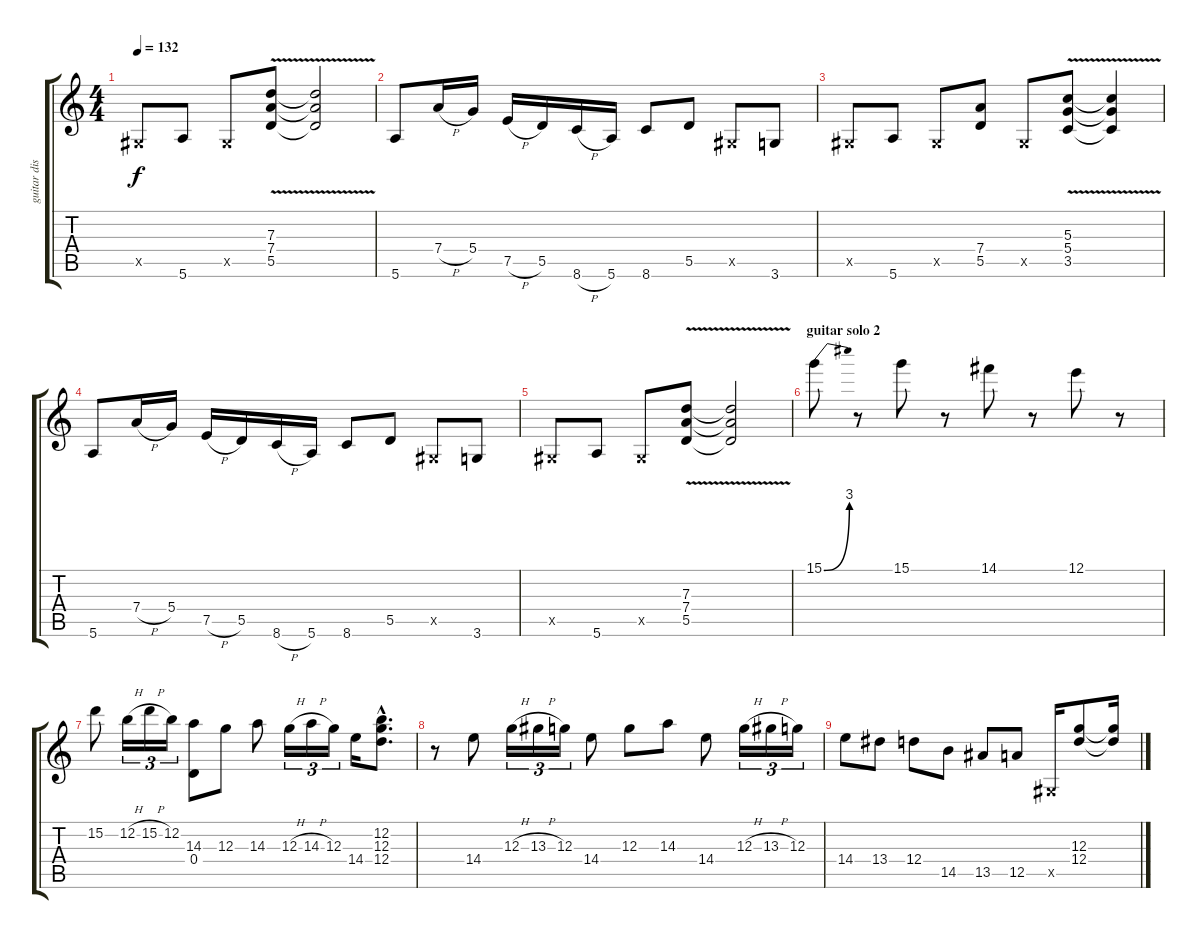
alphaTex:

\track ("guitar dist" "guitar dis") {instrument distortionguitar}
\staff {score tabs}
\tuning (E4 B3 G3 D3 A2 E2) {hide}
\ts (4 4)
\tempo 132
\clef g2
\ks c
-1.5{x}.8{dy f} 5.6.8 -1.5{x}.8 (7.3{v} 7.4{v} 5.5{v}).8 (7.3{t} 7.4{t} 5.5{t}).2 |
5.6.8 7.4{h}.16 5.4.16 7.5{h}.16 5.5.16 8.6{h}.16 5.6.16 8.6.8 5.5.8 -1.5{x}.8 3.6.8 |
-1.5{x}.8 5.6.8 -1.5{x}.8 (7.4 5.5).8 -1.5{x}.8 (5.3{v} 5.4{v} 3.5{v}).8 (5.3{t} 5.4{t} 3.5{t}).4 |
5.6.8 7.4{h}.16 5.4.16 7.5{h}.16 5.5.16 8.6{h}.16 5.6.16 8.6.8 5.5.8 -1.5{x}.8 3.6.8 |
-1.5{x}.8 5.6.8 -1.5{x}.8 (7.3{v} 7.4{v} 5.5{v}).8 (7.3{t} 7.4{t} 5.5{t}).2 |
\section ("" "guitar solo 2")
15.1{be (bend 0 0 60 12)}.8 r.8 15.1.8 r.8 14.1.8 r.8 12.1.8 r.8 |
15.2.8 12.2{h}.16{tu (3 2)} 15.2{h}.16{tu (3 2)} 12.2.16{tu (3 2)} (14.3 0.4).8 12.3.8 14.3.8 12.3{h}.16{tu (3 2)} 14.3{h}.16{tu (3 2)} 12.3.16{tu (3 2)} 14.4.16 (12.2{hac} 12.3{hac} 12.4{hac}).8{d} |
r.8 14.4.8{txt " "} 12.3{h}.16{tu (3 2)} 13.3{h}.16{tu (3 2)} 12.3.16{tu (3 2)} 14.4.8 12.3.8 14.3.8 14.4.8 12.3{h}.16{tu (3 2)} 13.3{h}.16{tu (3 2)} 12.3.16{tu (3 2)} |
14.4.8 13.4.8 12.4.8 14.5.8 13.5.8 12.5.8 -1.5{x}.16 (12.3 12.4).8 (12.3{t} 12.4{t}).16
